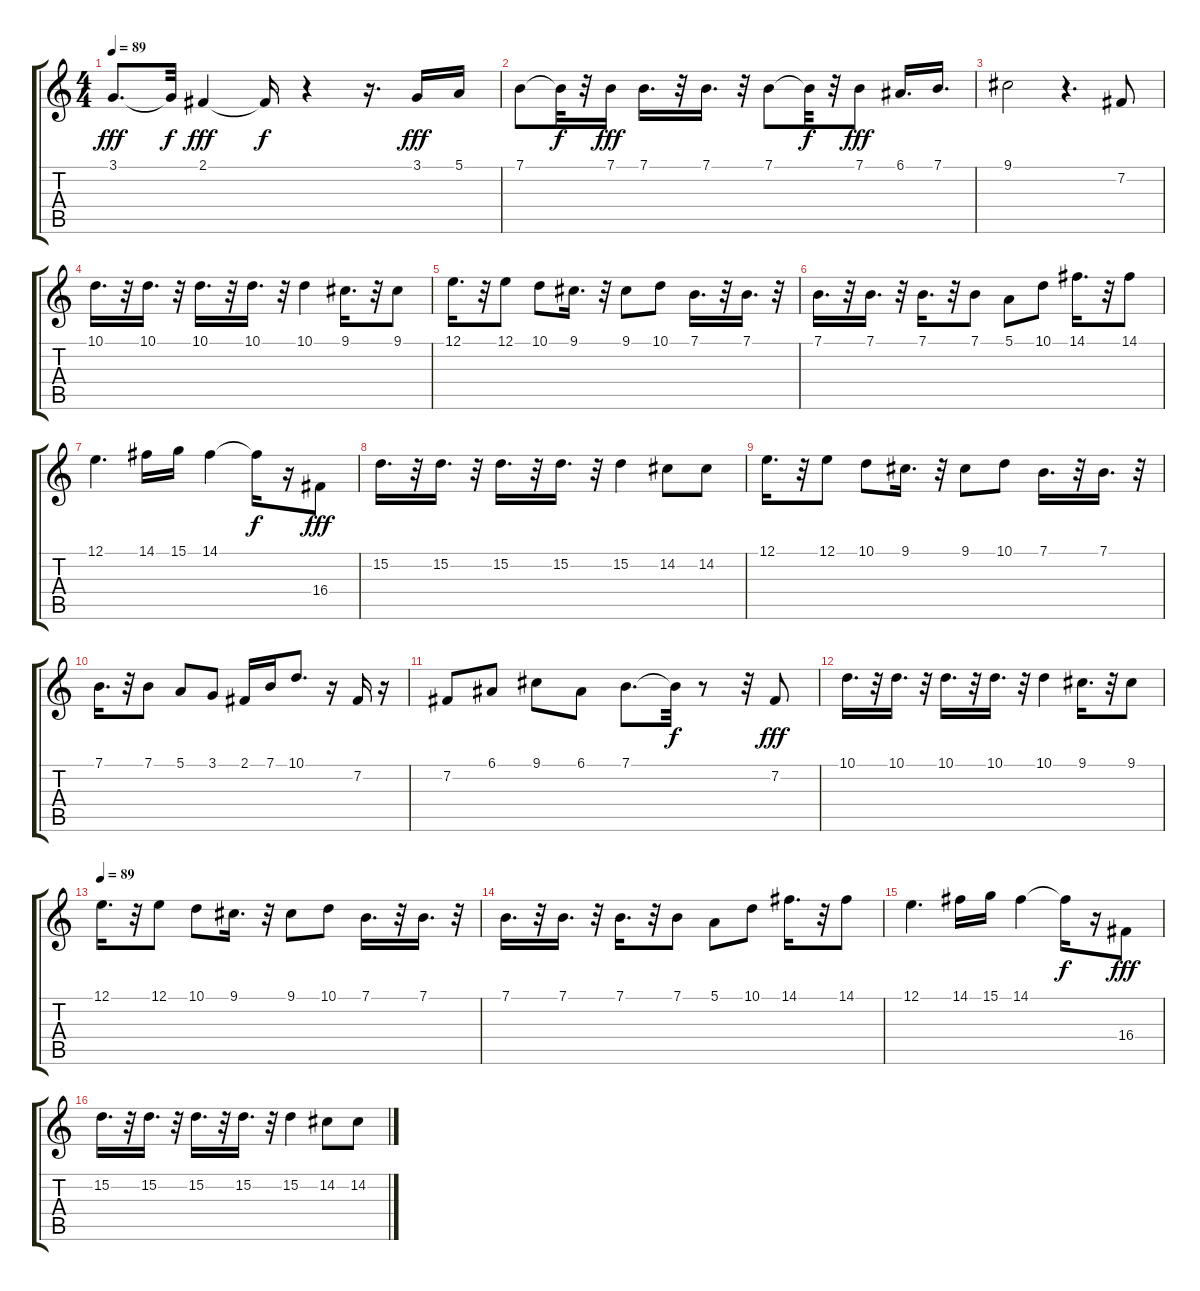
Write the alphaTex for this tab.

\track "" {instrument flute}
\staff {score tabs}
\tuning (E4 B3 G3 D3 A2 E2) {hide}
\ts (4 4)
\tempo 89
\clef g2
\ks c
3.1.8{d dy fff} 3.1{t}.32{dy f} 2.1.4{dy fff} 2.1{t}.16{dy f} r.4 r.16{d} 3.1.16{dy fff} 5.1.16 |
7.1.8 7.1{t}.32{dy f} r.32 7.1.16{dy fff} 7.1.16{d} r.32 7.1.16{d} r.32 7.1.8 7.1{t}.32{dy f} r.32 7.1.8{dy fff} 6.1.16{d} 7.1.16{d} |
9.1.2 r.4{d} 7.2.8 |
10.1.16{d} r.32 10.1.16{d} r.32 10.1.16{d} r.32 10.1.16{d} r.32 10.1.4 9.1.16{d} r.32 9.1.8 |
12.1.16{d} r.32 12.1.8 10.1.8 9.1.16{d} r.32 9.1.8 10.1.8 7.1.16{d} r.32 7.1.16{d} r.32 |
7.1.16{d} r.32 7.1.16{d} r.32 7.1.16{d} r.32 7.1.8 5.1.8 10.1.8 14.1.16{d} r.32 14.1.8 |
12.1.4{d} 14.1.16 15.1.16 14.1.4 14.1{t}.16{dy f} r.16 16.4.8{dy fff} |
15.2.16{d} r.32 15.2.16{d} r.32 15.2.16{d} r.32 15.2.16{d} r.32 15.2.4 14.2.8 14.2.8 |
12.1.16{d} r.32 12.1.8 10.1.8 9.1.16{d} r.32 9.1.8 10.1.8 7.1.16{d} r.32 7.1.16{d} r.32 |
7.1.16{d} r.32 7.1.8 5.1.8 3.1.8 2.1.16 7.1.16 10.1.8{d} r.16 7.2.16 r.16 |
7.2.8 6.1.8 9.1.8 6.1.8 7.1.8{d} 7.1{t}.32{dy f} r.8 r.32 7.2.8{dy fff} |
10.1.16{d} r.32 10.1.16{d} r.32 10.1.16{d} r.32 10.1.16{d} r.32 10.1.4 9.1.16{d} r.32 9.1.8 |
\tempo 89
12.1.16{d} r.32 12.1.8 10.1.8 9.1.16{d} r.32 9.1.8 10.1.8 7.1.16{d} r.32 7.1.16{d} r.32 |
7.1.16{d} r.32 7.1.16{d} r.32 7.1.16{d} r.32 7.1.8 5.1.8 10.1.8 14.1.16{d} r.32 14.1.8 |
12.1.4{d} 14.1.16 15.1.16 14.1.4 14.1{t}.16{dy f} r.16 16.4.8{dy fff} |
15.2.16{d} r.32 15.2.16{d} r.32 15.2.16{d} r.32 15.2.16{d} r.32 15.2.4 14.2.8 14.2.8
